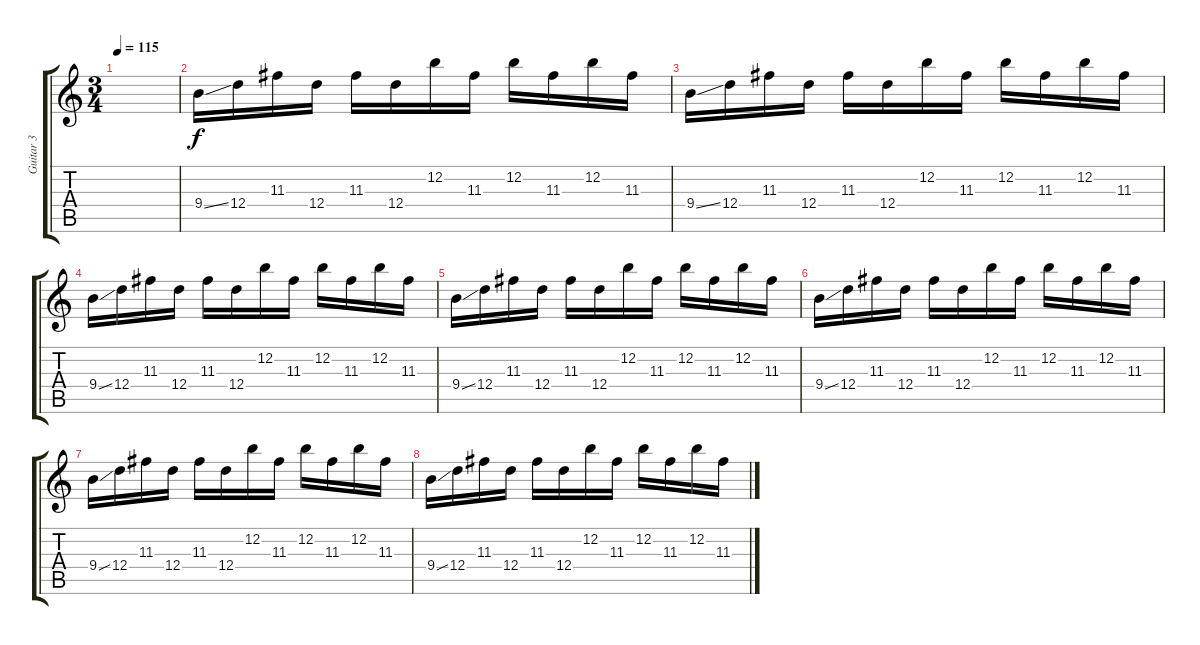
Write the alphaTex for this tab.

\track ("Guitar 3" "Guitar 3") {instrument acousticguitarsteel}
\staff {score tabs}
\tuning (E4 B3 G3 D3 A2 E2) {hide}
\ts (3 4)
\tempo 115
\clef g2
\ks c
|
9.4{ss}.16 12.4.16 11.3.16 12.4.16 11.3.16 12.4.16 12.2.16 11.3.16 12.2.16 11.3.16 12.2.16 11.3.16 |
9.4{ss}.16 12.4.16 11.3.16 12.4.16 11.3.16 12.4.16 12.2.16 11.3.16 12.2.16 11.3.16 12.2.16 11.3.16 |
9.4{ss}.16 12.4.16 11.3.16 12.4.16 11.3.16 12.4.16 12.2.16 11.3.16 12.2.16 11.3.16 12.2.16 11.3.16 |
9.4{ss}.16 12.4.16 11.3.16 12.4.16 11.3.16 12.4.16 12.2.16 11.3.16 12.2.16 11.3.16 12.2.16 11.3.16 |
9.4{ss}.16 12.4.16 11.3.16 12.4.16 11.3.16 12.4.16 12.2.16 11.3.16 12.2.16 11.3.16 12.2.16 11.3.16 |
9.4{ss}.16 12.4.16 11.3.16 12.4.16 11.3.16 12.4.16 12.2.16 11.3.16 12.2.16 11.3.16 12.2.16 11.3.16 |
9.4{ss}.16 12.4.16 11.3.16 12.4.16 11.3.16 12.4.16 12.2.16 11.3.16 12.2.16 11.3.16 12.2.16 11.3.16
